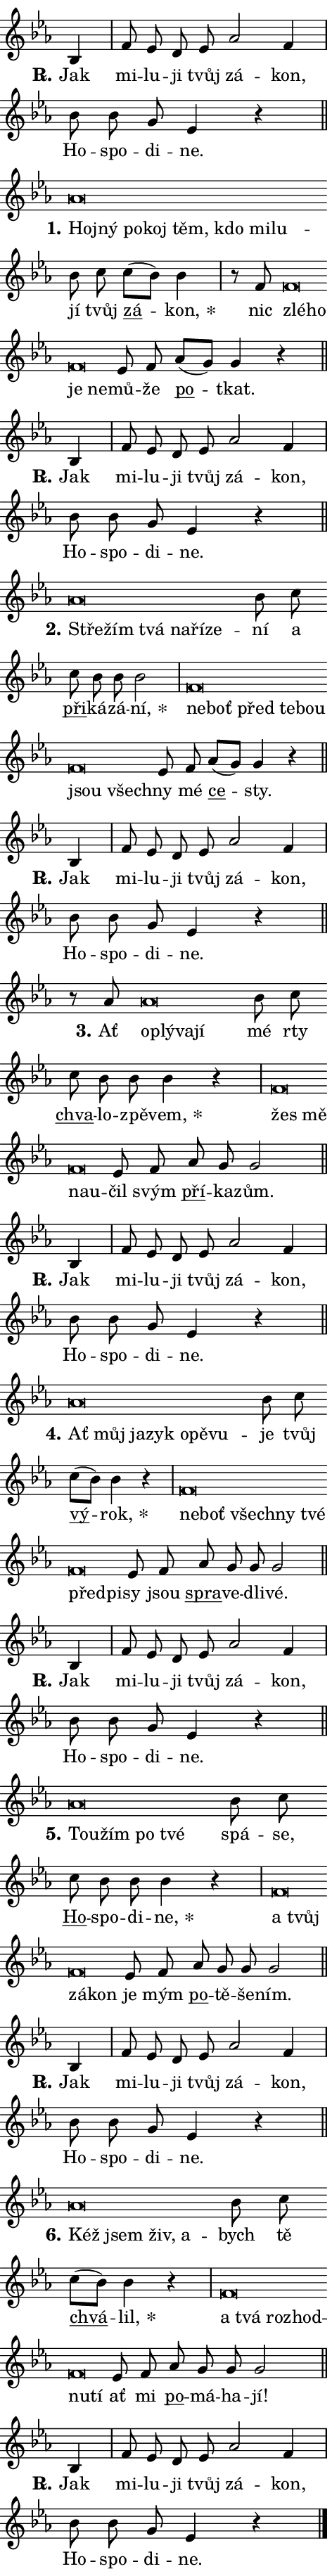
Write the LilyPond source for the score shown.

\version "2.24.0"
\header { tagline = "" }
\paper {
  indent = 0\cm
  top-margin = 0\cm
  right-margin = 0.13\cm % to fit lyric hyphens
  bottom-margin = 0\cm
  left-margin = 0\cm
  paper-width = 8\cm
  page-breaking = #ly:one-page-breaking
  system-system-spacing.basic-distance = #11
  score-system-spacing.basic-distance = #11
  ragged-last = ##f
}


%% Author: Thomas Morley
%% https://lists.gnu.org/archive/html/lilypond-user/2020-05/msg00002.html
#(define (line-position grob)
"Returns position of @var[grob} in current system:
   @code{'start}, if at first time-step
   @code{'end}, if at last time-step
   @code{'middle} otherwise
"
  (let* ((col (ly:item-get-column grob))
         (ln (ly:grob-object col 'left-neighbor))
         (rn (ly:grob-object col 'right-neighbor))
         (col-to-check-left (if (ly:grob? ln) ln col))
         (col-to-check-right (if (ly:grob? rn) rn col))
         (break-dir-left
           (and
             (ly:grob-property col-to-check-left 'non-musical #f)
             (ly:item-break-dir col-to-check-left)))
         (break-dir-right
           (and
             (ly:grob-property col-to-check-right 'non-musical #f)
             (ly:item-break-dir col-to-check-right))))
        (cond ((eqv? 1 break-dir-left) 'start)
              ((eqv? -1 break-dir-right) 'end)
              (else 'middle))))

#(define (tranparent-at-line-position vctor)
  (lambda (grob)
  "Relying on @code{line-position} select the relevant enry from @var{vctor}.
Used to determine transparency,"
    (case (line-position grob)
      ((end) (not (vector-ref vctor 0)))
      ((middle) (not (vector-ref vctor 1)))
      ((start) (not (vector-ref vctor 2))))))

noteHeadBreakVisibility =
#(define-music-function (break-visibility)(vector?)
"Makes @code{NoteHead}s transparent relying on @var{break-visibility}"
#{
  \override NoteHead.transparent =
    #(tranparent-at-line-position break-visibility)
#})

#(define delete-ledgers-for-transparent-note-heads
  (lambda (grob)
    "Reads whether a @code{NoteHead} is transparent.
If so this @code{NoteHead} is removed from @code{'note-heads} from
@var{grob}, which is supposed to be @code{LedgerLineSpanner}.
As a result ledgers are not printed for this @code{NoteHead}"
    (let* ((nhds-array (ly:grob-object grob 'note-heads))
           (nhds-list
             (if (ly:grob-array? nhds-array)
                 (ly:grob-array->list nhds-array)
                 '()))
           ;; Relies on the transparent-property being done before
           ;; Staff.LedgerLineSpanner.after-line-breaking is executed.
           ;; This is fragile ...
           (to-keep
             (remove
               (lambda (nhd)
                 (ly:grob-property nhd 'transparent #f))
               nhds-list)))
      ;; TODO find a better method to iterate over grob-arrays, similiar
      ;; to filter/remove etc for lists
      ;; For now rebuilt from scratch
      (set! (ly:grob-object grob 'note-heads)  '())
      (for-each
        (lambda (nhd)
          (ly:pointer-group-interface::add-grob grob 'note-heads nhd))
        to-keep))))

squashNotes = {
  \override NoteHead.X-extent = #'(-0.2 . 0.2)
  \override NoteHead.Y-extent = #'(-0.75 . 0)
  \override NoteHead.stencil =
    #(lambda (grob)
       (let ((pos (ly:grob-property grob 'staff-position)))
         (begin
           (if (< pos -7) (display "ERROR: Lower brevis then expected\n") (display ""))
           (if (<= pos -6) ly:text-interface::print ly:note-head::print))))
}
unSquashNotes = {
  \revert NoteHead.X-extent
  \revert NoteHead.Y-extent
  \revert NoteHead.stencil
}

hideNotes = \noteHeadBreakVisibility #begin-of-line-visible
unHideNotes = \noteHeadBreakVisibility #all-visible

% work-around for resetting accidentals
% https://lilypond.org/doc/v2.23/Documentation/notation/displaying-rhythms#unmetered-music
cadenzaMeasure = {
  \cadenzaOff
  \partial 1024 s1024
  \cadenzaOn
}

#(define-markup-command (accent layout props text) (markup?)
  "Underline accented syllable"
  (interpret-markup layout props
    #{\markup \override #'(offset . 4.3) \underline { #text }#}))

responsum = \markup \concat {
  "R" \hspace #-1.05 \path #0.1 #'((moveto 0 0.07) (lineto 0.9 0.8)) \hspace #0.05 "."
}

spaceSize = #0.6828661417322834 % exact space size for TeX Gyre Schola

\layout {
  \context {
    \Staff
    \remove "Time_signature_engraver"
    \override LedgerLineSpanner.after-line-breaking = #delete-ledgers-for-transparent-note-heads
  }
  \context {
    \Lyrics {
      \override LyricSpace.minimum-distance = \spaceSize
      \override LyricText.font-name = #"TeX Gyre Schola"
      \override LyricText.font-size = 1
      \override StanzaNumber.font-name = #"TeX Gyre Schola Bold"
      \override StanzaNumber.font-size = 1
    }
  }
  \context {
    \Score 
    \override NoteHead.text =
      #(lambda (grob) 
        (let ((pos (ly:grob-property grob 'staff-position)))
          #{\markup {
            \combine
              \halign #-0.55 \raise #(if (= pos -6) 0 0.5) \override #'(thickness . 2) \draw-line #'(3.2 . 0)
              \musicglyph "noteheads.sM1"
          }#}))
  }
}

% magnetic-lyrics.ily
%
%   written by
%     Jean Abou Samra <jean@abou-samra.fr>
%     Werner Lemberg <wl@gnu.org>
%
%   adapted by
%     Jiri Hon <jiri.hon@gmail.com>
%
% Version 2022-Apr-15

% https://www.mail-archive.com/lilypond-user@gnu.org/msg149350.html

#(define (Left_hyphen_pointer_engraver context)
   "Collect syllable-hyphen-syllable occurrences in lyrics and store
them in properties.  This engraver only looks to the left.  For
example, if the lyrics input is @code{foo -- bar}, it does the
following.

@itemize @bullet
@item
Set the @code{text} property of the @code{LyricHyphen} grob between
@q{foo} and @q{bar} to @code{foo}.

@item
Set the @code{left-hyphen} property of the @code{LyricText} grob with
text @q{foo} to the @code{LyricHyphen} grob between @q{foo} and
@q{bar}.
@end itemize

Use this auxiliary engraver in combination with the
@code{lyric-@/text::@/apply-@/magnetic-@/offset!} hook."
   (let ((hyphen #f)
         (text #f))
     (make-engraver
      (acknowledgers
       ((lyric-syllable-interface engraver grob source-engraver)
        (set! text grob)))
      (end-acknowledgers
       ((lyric-hyphen-interface engraver grob source-engraver)
        ;(when (not (grob::has-interface grob 'lyric-space-interface))
          (set! hyphen grob)));)
      ((stop-translation-timestep engraver)
       (when (and text hyphen)
         (ly:grob-set-object! text 'left-hyphen hyphen))
       (set! text #f)
       (set! hyphen #f)))))

#(define (lyric-text::apply-magnetic-offset! grob)
   "If the space between two syllables is less than the value in
property @code{LyricText@/.details@/.squash-threshold}, move the right
syllable to the left so that it gets concatenated with the left
syllable.

Use this function as a hook for
@code{LyricText@/.after-@/line-@/breaking} if the
@code{Left_@/hyphen_@/pointer_@/engraver} is active."
   (let ((hyphen (ly:grob-object grob 'left-hyphen #f)))
     (when hyphen
       (let ((left-text (ly:spanner-bound hyphen LEFT)))
         (when (grob::has-interface left-text 'lyric-syllable-interface)
           (let* ((common (ly:grob-common-refpoint grob left-text X))
                  (this-x-ext (ly:grob-extent grob common X))
                  (left-x-ext
                   (begin
                     ;; Trigger magnetism for left-text.
                     (ly:grob-property left-text 'after-line-breaking)
                     (ly:grob-extent left-text common X)))
                  ;; `delta` is the gap width between two syllables.
                  (delta (- (interval-start this-x-ext)
                            (interval-end left-x-ext)))
                  (details (ly:grob-property grob 'details))
                  (threshold (assoc-get 'squash-threshold details 0.2)))
             (when (< delta threshold)
               (let* (;; We have to manipulate the input text so that
                      ;; ligatures crossing syllable boundaries are not
                      ;; disabled.  For languages based on the Latin
                      ;; script this is essentially a beautification.
                      ;; However, for non-Western scripts it can be a
                      ;; necessity.
                      (lt (ly:grob-property left-text 'text))
                      (rt (ly:grob-property grob 'text))
                      (is-space (grob::has-interface hyphen 'lyric-space-interface))
                      (space (if is-space " " ""))
                      (extra-delta (if is-space spaceSize 0))
                      ;; Append new syllable.
                      (ltrt-space (if (and (string? lt) (string? rt))
                                (string-append lt space rt)
                                (make-concat-markup (list lt space rt))))
                      ;; Right-align `ltrt` to the right side.
                      (ltrt-space-markup (grob-interpret-markup
                               grob
                               (make-translate-markup
                                (cons (interval-length this-x-ext) 0)
                                (make-right-align-markup ltrt-space)))))
                 (begin
                   ;; Don't print `left-text`.
                   (ly:grob-set-property! left-text 'stencil #f)
                   ;; Set text and stencil (which holds all collected
                   ;; syllables so far) and shift it to the left.
                   (ly:grob-set-property! grob 'text ltrt-space)
                   (ly:grob-set-property! grob 'stencil ltrt-space-markup)
                   (ly:grob-translate-axis! grob (- (- delta extra-delta)) X))))))))))


#(define (lyric-hyphen::displace-bounds-first grob)
   ;; Make very sure this callback isn't triggered too early.
   (let ((left (ly:spanner-bound grob LEFT))
         (right (ly:spanner-bound grob RIGHT)))
     (ly:grob-property left 'after-line-breaking)
     (ly:grob-property right 'after-line-breaking)
     (ly:lyric-hyphen::print grob)))

squashThreshold = #0.4

\layout {
  \context {
    \Lyrics
    \consists #Left_hyphen_pointer_engraver
    \override LyricText.after-line-breaking =
      #lyric-text::apply-magnetic-offset!
    \override LyricHyphen.stencil = #lyric-hyphen::displace-bounds-first
    \override LyricText.details.squash-threshold = \squashThreshold
    \override LyricHyphen.minimum-distance = 0
    \override LyricHyphen.minimum-length = \squashThreshold
  }
}

squashText = \override LyricText.details.squash-threshold = 9999
unSquashText = \override LyricText.details.squash-threshold = \squashThreshold

leftText = \override LyricText.self-alignment-X = #LEFT
unLeftText = \revert LyricText.self-alignment-X

starOffset = #(lambda (grob) 
                (let ((x_offset (ly:self-alignment-interface::aligned-on-x-parent grob)))
                  (if (= x_offset 0) 0 (+ x_offset 1.2))))

star = #(define-music-function (syllable)(string?)
"Append star separator at the end of a syllable"
#{
  \once \override LyricText.X-offset = #starOffset
  \lyricmode { \markup {
    #syllable
    \override #'((font-name . "TeX Gyre Schola Bold")) \hspace #0.2 \lower #0.65 \larger "*"
  } }
#})

starAccent = #(define-music-function (syllable)(string?)
"Append star separator at the end of a syllable and make accent"
#{
  \once \override LyricText.X-offset = #starOffset
  \lyricmode { \markup {
    \accent #syllable
    \override #'((font-name . "TeX Gyre Schola Bold")) \hspace #0.2 \lower #0.65 \larger "*"
  } }
#})

breath = #(define-music-function (syllable)(string?)
"Append breathing indicator at the end of a syllable"
#{
  \lyricmode { \markup { #syllable "+" } }
#})

optionalBreath = #(define-music-function (syllable)(string?)
"Append optional breathing indicator at the end of a syllable"
#{
  \lyricmode { \markup { #syllable "(+)" } }
#})


\score {
    <<
        \new Voice = "melody" { \cadenzaOn \key es \major \relative { bes4 \cadenzaMeasure \bar "|" f'8 es d es as2 f4 \cadenzaMeasure \bar "|" bes8 bes g es4 r \cadenzaMeasure \bar "||" \break } }
        \new Lyrics \lyricsto "melody" { \lyricmode { \set stanza = \responsum
Jak mi -- lu -- ji tvůj zá -- kon, Ho -- spo -- di -- ne. } }
    >>
    \layout {}
}

\score {
    <<
        \new Voice = "melody" { \cadenzaOn \key es \major \relative { \squashNotes as'\breve*1/16 \hideNotes \breve*1/16 \bar "" \breve*1/16 \bar "" \breve*1/16 \bar "" \breve*1/16 \bar "" \breve*1/16 \bar "" \breve*1/16 \breve*1/16 \bar "" \unHideNotes \unSquashNotes bes8 c \bar "" c[( bes)] bes4 \cadenzaMeasure \bar "|" r8 f8 \squashNotes f\breve*1/16 \hideNotes \breve*1/16 \bar "" \breve*1/16 \breve*1/16 \bar "" \unHideNotes \unSquashNotes es8 f \bar "" as[( g)] g4 r \cadenzaMeasure \bar "||" \break } }
        \new Lyrics \lyricsto "melody" { \lyricmode { \set stanza = "1."
\leftText Hoj -- \squashText ný po -- koj těm, kdo mi -- lu -- \unLeftText \unSquashText jí tvůj \markup \accent zá -- \star kon, nic \leftText zlé -- \squashText ho je ne -- \unLeftText \unSquashText mů -- že \markup \accent po -- tkat. } }
    >>
    \layout {}
}

\score {
    <<
        \new Voice = "melody" { \cadenzaOn \key es \major \relative { bes4 \cadenzaMeasure \bar "|" f'8 es d es as2 f4 \cadenzaMeasure \bar "|" bes8 bes g es4 r \cadenzaMeasure \bar "||" \break } }
        \new Lyrics \lyricsto "melody" { \lyricmode { \set stanza = \responsum
Jak mi -- lu -- ji tvůj zá -- kon, Ho -- spo -- di -- ne. } }
    >>
    \layout {}
}

\score {
    <<
        \new Voice = "melody" { \cadenzaOn \key es \major \relative { \squashNotes as'\breve*1/16 \hideNotes \breve*1/16 \bar "" \breve*1/16 \bar "" \breve*1/16 \bar "" \breve*1/16 \breve*1/16 \bar "" \unHideNotes \unSquashNotes bes8 c \bar "" c bes bes bes2 \cadenzaMeasure \bar "|" \squashNotes f\breve*1/16 \hideNotes \breve*1/16 \bar "" \breve*1/16 \bar "" \breve*1/16 \bar "" \breve*1/16 \bar "" \breve*1/16 \breve*1/16 \bar "" \unHideNotes \unSquashNotes es8 f \bar "" as[( g)] g4 r \cadenzaMeasure \bar "||" \break } }
        \new Lyrics \lyricsto "melody" { \lyricmode { \set stanza = "2."
\leftText Stře -- \squashText žím tvá na -- ří -- ze -- \unLeftText \unSquashText ní a \markup \accent při -- ká -- zá -- \star ní, \leftText ne -- \squashText boť před te -- bou jsou všech -- \unLeftText \unSquashText ny mé \markup \accent ce -- sty. } }
    >>
    \layout {}
}

\score {
    <<
        \new Voice = "melody" { \cadenzaOn \key es \major \relative { bes4 \cadenzaMeasure \bar "|" f'8 es d es as2 f4 \cadenzaMeasure \bar "|" bes8 bes g es4 r \cadenzaMeasure \bar "||" \break } }
        \new Lyrics \lyricsto "melody" { \lyricmode { \set stanza = \responsum
Jak mi -- lu -- ji tvůj zá -- kon, Ho -- spo -- di -- ne. } }
    >>
    \layout {}
}

\score {
    <<
        \new Voice = "melody" { \cadenzaOn \key es \major \relative { r8 as'8 \squashNotes as\breve*1/16 \hideNotes \breve*1/16 \bar "" \breve*1/16 \breve*1/16 \bar "" \unHideNotes \unSquashNotes bes8 c \bar "" c bes bes bes4 r \cadenzaMeasure \bar "|" \squashNotes f\breve*1/16 \hideNotes \breve*1/16 \bar "" \breve*1/16 \breve*1/16 \bar "" \unHideNotes \unSquashNotes es8 f \bar "" as g g2 \cadenzaMeasure \bar "||" \break } }
        \new Lyrics \lyricsto "melody" { \lyricmode { \set stanza = "3."
Ať \leftText o -- \squashText plý -- va -- jí \unLeftText \unSquashText mé rty \markup \accent chva -- lo -- zpě -- \star vem, \leftText žes \squashText mě na -- u -- \unLeftText \unSquashText čil svým \markup \accent pří -- ka -- zům. } }
    >>
    \layout {}
}

\score {
    <<
        \new Voice = "melody" { \cadenzaOn \key es \major \relative { bes4 \cadenzaMeasure \bar "|" f'8 es d es as2 f4 \cadenzaMeasure \bar "|" bes8 bes g es4 r \cadenzaMeasure \bar "||" \break } }
        \new Lyrics \lyricsto "melody" { \lyricmode { \set stanza = \responsum
Jak mi -- lu -- ji tvůj zá -- kon, Ho -- spo -- di -- ne. } }
    >>
    \layout {}
}

\score {
    <<
        \new Voice = "melody" { \cadenzaOn \key es \major \relative { \squashNotes as'\breve*1/16 \hideNotes \breve*1/16 \bar "" \breve*1/16 \bar "" \breve*1/16 \bar "" \breve*1/16 \bar "" \breve*1/16 \breve*1/16 \bar "" \unHideNotes \unSquashNotes bes8 c \bar "" c[( bes)] bes4 r \cadenzaMeasure \bar "|" \squashNotes f\breve*1/16 \hideNotes \breve*1/16 \bar "" \breve*1/16 \bar "" \breve*1/16 \bar "" \breve*1/16 \bar "" \breve*1/16 \breve*1/16 \bar "" \unHideNotes \unSquashNotes es8 f \bar "" as g g g2 \cadenzaMeasure \bar "||" \break } }
        \new Lyrics \lyricsto "melody" { \lyricmode { \set stanza = "4."
\leftText Ať \squashText můj ja -- zyk o -- pě -- vu -- \unLeftText \unSquashText je tvůj \markup \accent vý -- \star rok, \leftText ne -- \squashText boť všech -- ny tvé před -- pi -- \unLeftText \unSquashText sy jsou \markup \accent spra -- ve -- dli -- vé. } }
    >>
    \layout {}
}

\score {
    <<
        \new Voice = "melody" { \cadenzaOn \key es \major \relative { bes4 \cadenzaMeasure \bar "|" f'8 es d es as2 f4 \cadenzaMeasure \bar "|" bes8 bes g es4 r \cadenzaMeasure \bar "||" \break } }
        \new Lyrics \lyricsto "melody" { \lyricmode { \set stanza = \responsum
Jak mi -- lu -- ji tvůj zá -- kon, Ho -- spo -- di -- ne. } }
    >>
    \layout {}
}

\score {
    <<
        \new Voice = "melody" { \cadenzaOn \key es \major \relative { \squashNotes as'\breve*1/16 \hideNotes \breve*1/16 \bar "" \breve*1/16 \breve*1/16 \bar "" \unHideNotes \unSquashNotes bes8 c \bar "" c bes bes bes4 r \cadenzaMeasure \bar "|" \squashNotes f\breve*1/16 \hideNotes \breve*1/16 \bar "" \breve*1/16 \breve*1/16 \bar "" \unHideNotes \unSquashNotes es8 f \bar "" as g g g2 \cadenzaMeasure \bar "||" \break } }
        \new Lyrics \lyricsto "melody" { \lyricmode { \set stanza = "5."
\leftText Tou -- \squashText žím po tvé \unLeftText \unSquashText spá -- se, \markup \accent Ho -- spo -- di -- \star ne, \leftText a \squashText tvůj zá -- kon \unLeftText \unSquashText je mým \markup \accent po -- tě -- še -- ním. } }
    >>
    \layout {}
}

\score {
    <<
        \new Voice = "melody" { \cadenzaOn \key es \major \relative { bes4 \cadenzaMeasure \bar "|" f'8 es d es as2 f4 \cadenzaMeasure \bar "|" bes8 bes g es4 r \cadenzaMeasure \bar "||" \break } }
        \new Lyrics \lyricsto "melody" { \lyricmode { \set stanza = \responsum
Jak mi -- lu -- ji tvůj zá -- kon, Ho -- spo -- di -- ne. } }
    >>
    \layout {}
}

\score {
    <<
        \new Voice = "melody" { \cadenzaOn \key es \major \relative { \squashNotes as'\breve*1/16 \hideNotes \breve*1/16 \bar "" \breve*1/16 \breve*1/16 \bar "" \unHideNotes \unSquashNotes bes8 c \bar "" c[( bes)] bes4 r \cadenzaMeasure \bar "|" \squashNotes f\breve*1/16 \hideNotes \breve*1/16 \bar "" \breve*1/16 \bar "" \breve*1/16 \bar "" \breve*1/16 \breve*1/16 \bar "" \unHideNotes \unSquashNotes es8 f \bar "" as g g g2 \cadenzaMeasure \bar "||" \break } }
        \new Lyrics \lyricsto "melody" { \lyricmode { \set stanza = "6."
\leftText Kéž \squashText jsem živ, a -- \unLeftText \unSquashText bych tě \markup \accent chvá -- \star lil, \leftText a \squashText tvá roz -- hod -- nu -- tí \unLeftText \unSquashText ať mi \markup \accent po -- má -- ha -- jí! } }
    >>
    \layout {}
}

\score {
    <<
        \new Voice = "melody" { \cadenzaOn \key es \major \relative { bes4 \cadenzaMeasure \bar "|" f'8 es d es as2 f4 \cadenzaMeasure \bar "|" bes8 bes g es4 r \cadenzaMeasure \bar "||" \break } \bar "|." }
        \new Lyrics \lyricsto "melody" { \lyricmode { \set stanza = \responsum
Jak mi -- lu -- ji tvůj zá -- kon, Ho -- spo -- di -- ne. } }
    >>
    \layout {}
}
